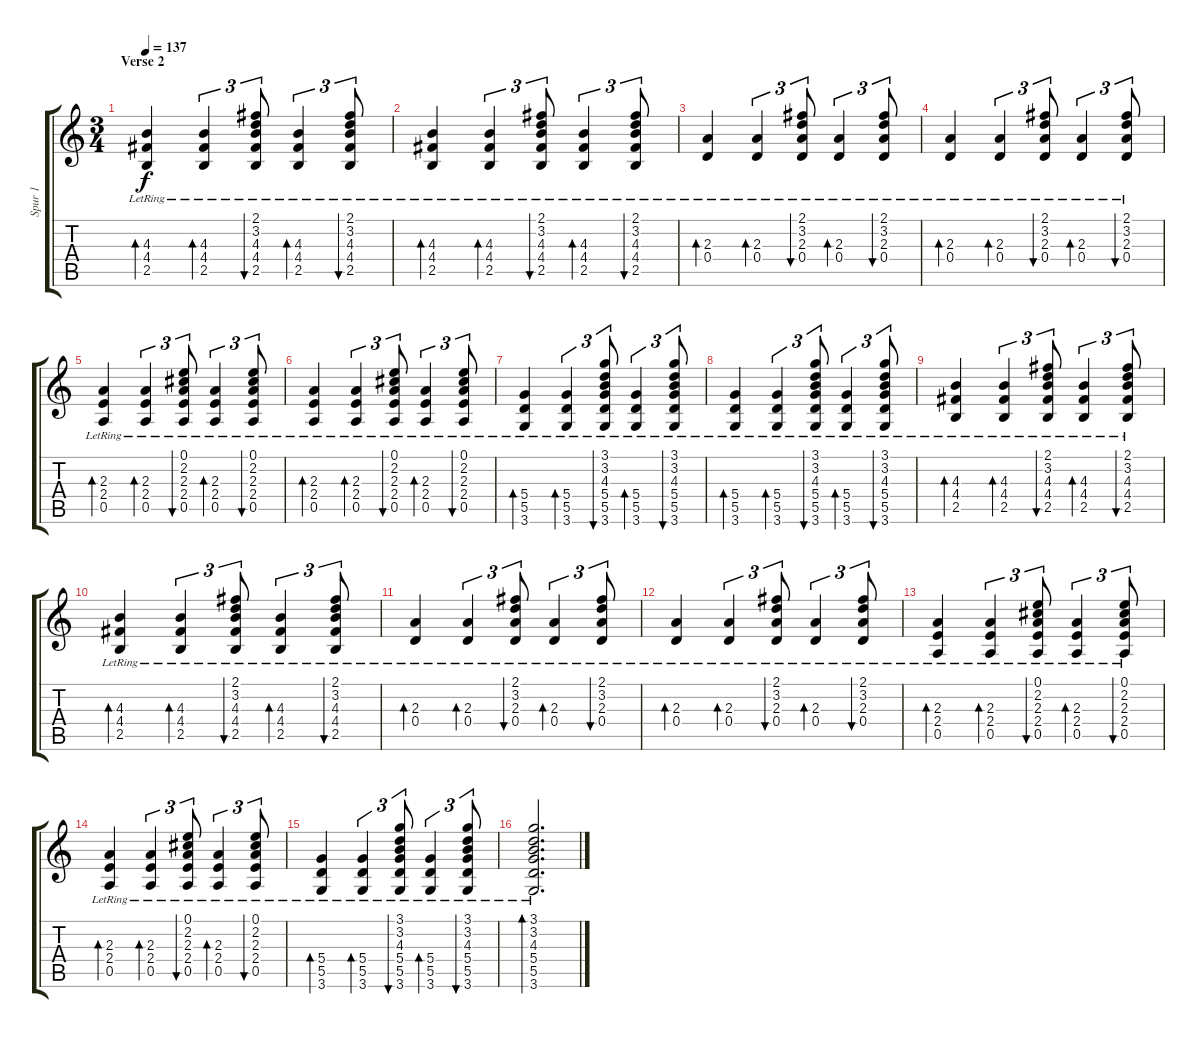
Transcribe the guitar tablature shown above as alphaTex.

\track ("Spur 1" "Spur 1") {instrument acousticguitarsteel}
\staff {score tabs}
\tuning (E4 B3 G3 D3 A2 E2) {hide}
\ts (3 4)
\section ("" "Verse 2")
\tempo 137
\clef g2
\ks c
(4.3{lr} 4.4{lr} 2.5{lr}).4{bd 60 dy f} (4.3{lr} 4.4{lr} 2.5{lr}).4{tu (3 2) bd 60} (2.1{lr} 3.2{lr} 4.3{lr} 4.4{lr} 2.5{lr}).8{tu (3 2) bu 60} (4.3{lr} 4.4{lr} 2.5{lr}).4{tu (3 2) bd 60} (2.1{lr} 3.2{lr} 4.3{lr} 4.4{lr} 2.5{lr}).8{tu (3 2) bu 60} |
(4.3{lr} 4.4{lr} 2.5{lr}).4{bd 60} (4.3{lr} 4.4{lr} 2.5{lr}).4{tu (3 2) bd 60} (2.1{lr} 3.2{lr} 4.3{lr} 4.4{lr} 2.5{lr}).8{tu (3 2) bu 60} (4.3{lr} 4.4{lr} 2.5{lr}).4{tu (3 2) bd 60} (2.1{lr} 3.2{lr} 4.3{lr} 4.4{lr} 2.5{lr}).8{tu (3 2) bu 60} |
(2.3{lr} 0.4{lr}).4{bd 60} (2.3{lr} 0.4{lr}).4{tu (3 2) bd 60} (2.1{lr} 3.2{lr} 2.3{lr} 0.4{lr}).8{tu (3 2) bu 60} (2.3{lr} 0.4{lr}).4{tu (3 2) bd 60} (2.1{lr} 3.2{lr} 2.3{lr} 0.4{lr}).8{tu (3 2) bu 60} |
(2.3{lr} 0.4{lr}).4{bd 60} (2.3{lr} 0.4{lr}).4{tu (3 2) bd 60} (2.1{lr} 3.2{lr} 2.3{lr} 0.4{lr}).8{tu (3 2) bu 60} (2.3{lr} 0.4{lr}).4{tu (3 2) bd 60} (2.1{lr} 3.2{lr} 2.3{lr} 0.4{lr}).8{tu (3 2) bu 60} |
(2.3{lr} 2.4{lr} 0.5{lr}).4{bd 60} (2.3{lr} 2.4{lr} 0.5{lr}).4{tu (3 2) bd 60} (0.1{lr} 2.2{lr} 2.3{lr} 2.4{lr} 0.5{lr}).8{tu (3 2) bu 60} (2.3{lr} 2.4{lr} 0.5{lr}).4{tu (3 2) bd 60} (0.1{lr} 2.2{lr} 2.3{lr} 2.4{lr} 0.5{lr}).8{tu (3 2) bu 60} |
(2.3{lr} 2.4{lr} 0.5{lr}).4{bd 60} (2.3{lr} 2.4{lr} 0.5{lr}).4{tu (3 2) bd 60} (0.1{lr} 2.2{lr} 2.3{lr} 2.4{lr} 0.5{lr}).8{tu (3 2) bu 60} (2.3{lr} 2.4{lr} 0.5{lr}).4{tu (3 2) bd 60} (0.1{lr} 2.2{lr} 2.3{lr} 2.4{lr} 0.5{lr}).8{tu (3 2) bu 60} |
(5.4{lr} 5.5{lr} 3.6{lr}).4{bd 60} (5.4{lr} 5.5{lr} 3.6{lr}).4{tu (3 2) bd 60} (3.1{lr} 3.2{lr} 4.3{lr} 5.4{lr} 5.5{lr} 3.6{lr}).8{tu (3 2) bu 60} (5.4{lr} 5.5{lr} 3.6{lr}).4{tu (3 2) bd 60} (3.1{lr} 3.2{lr} 4.3{lr} 5.4{lr} 5.5{lr} 3.6{lr}).8{tu (3 2) bu 60} |
(5.4{lr} 5.5{lr} 3.6{lr}).4{bd 60} (5.4{lr} 5.5{lr} 3.6{lr}).4{tu (3 2) bd 60} (3.1{lr} 3.2{lr} 4.3{lr} 5.4{lr} 5.5{lr} 3.6{lr}).8{tu (3 2) bu 60} (5.4{lr} 5.5{lr} 3.6{lr}).4{tu (3 2) bd 60} (3.1{lr} 3.2{lr} 4.3{lr} 5.4{lr} 5.5{lr} 3.6{lr}).8{tu (3 2) bu 60} |
(4.3{lr} 4.4{lr} 2.5{lr}).4{bd 60} (4.3{lr} 4.4{lr} 2.5{lr}).4{tu (3 2) bd 60} (2.1{lr} 3.2{lr} 4.3{lr} 4.4{lr} 2.5{lr}).8{tu (3 2) bu 60} (4.3{lr} 4.4{lr} 2.5{lr}).4{tu (3 2) bd 60} (2.1{lr} 3.2{lr} 4.3{lr} 4.4{lr} 2.5{lr}).8{tu (3 2) bu 60} |
(4.3{lr} 4.4{lr} 2.5{lr}).4{bd 60} (4.3{lr} 4.4{lr} 2.5{lr}).4{tu (3 2) bd 60} (2.1{lr} 3.2{lr} 4.3{lr} 4.4{lr} 2.5{lr}).8{tu (3 2) bu 60} (4.3{lr} 4.4{lr} 2.5{lr}).4{tu (3 2) bd 60} (2.1{lr} 3.2{lr} 4.3{lr} 4.4{lr} 2.5{lr}).8{tu (3 2) bu 60} |
(2.3{lr} 0.4{lr}).4{bd 60} (2.3{lr} 0.4{lr}).4{tu (3 2) bd 60} (2.1{lr} 3.2{lr} 2.3{lr} 0.4{lr}).8{tu (3 2) bu 60} (2.3{lr} 0.4{lr}).4{tu (3 2) bd 60} (2.1{lr} 3.2{lr} 2.3{lr} 0.4{lr}).8{tu (3 2) bu 60} |
(2.3{lr} 0.4{lr}).4{bd 60} (2.3{lr} 0.4{lr}).4{tu (3 2) bd 60} (2.1{lr} 3.2{lr} 2.3{lr} 0.4{lr}).8{tu (3 2) bu 60} (2.3{lr} 0.4{lr}).4{tu (3 2) bd 60} (2.1{lr} 3.2{lr} 2.3{lr} 0.4{lr}).8{tu (3 2) bu 60} |
(2.3{lr} 2.4{lr} 0.5{lr}).4{bd 60} (2.3{lr} 2.4{lr} 0.5{lr}).4{tu (3 2) bd 60} (0.1{lr} 2.2{lr} 2.3{lr} 2.4{lr} 0.5{lr}).8{tu (3 2) bu 60} (2.3{lr} 2.4{lr} 0.5{lr}).4{tu (3 2) bd 60} (0.1{lr} 2.2{lr} 2.3{lr} 2.4{lr} 0.5{lr}).8{tu (3 2) bu 60} |
(2.3{lr} 2.4{lr} 0.5{lr}).4{bd 60} (2.3{lr} 2.4{lr} 0.5{lr}).4{tu (3 2) bd 60} (0.1{lr} 2.2{lr} 2.3{lr} 2.4{lr} 0.5{lr}).8{tu (3 2) bu 60} (2.3{lr} 2.4{lr} 0.5{lr}).4{tu (3 2) bd 60} (0.1{lr} 2.2{lr} 2.3{lr} 2.4{lr} 0.5{lr}).8{tu (3 2) bu 60} |
(5.4{lr} 5.5{lr} 3.6{lr}).4{bd 60} (5.4{lr} 5.5{lr} 3.6{lr}).4{tu (3 2) bd 60} (3.1{lr} 3.2{lr} 4.3{lr} 5.4{lr} 5.5{lr} 3.6{lr}).8{tu (3 2) bu 60} (5.4{lr} 5.5{lr} 3.6{lr}).4{tu (3 2) bd 60} (3.1{lr} 3.2{lr} 4.3{lr} 5.4{lr} 5.5{lr} 3.6{lr}).8{tu (3 2) bu 60} |
(3.1{lr} 3.2{lr} 4.3{lr} 5.4{lr} 5.5{lr} 3.6{lr}).2{d bd 60}
